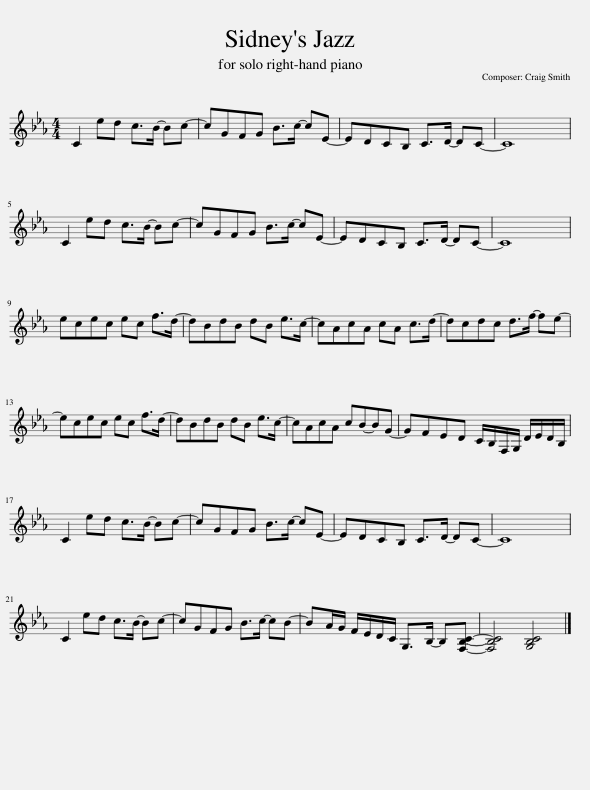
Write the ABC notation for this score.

X:1
L:1/8
M:4/4
I:linebreak $
K:Eb
V:1 treble
V:1
 C2 ed c>B- Bc- | cGFG B>c- cE- | EDCB, C>D- DC- | C8 |$ C2 ed c>B- Bc- | %5
 cGFG B>c- cE- | EDCB, C>D- DC- | C8 |$ ecec ec f>d- | dBdB dB e>c- | %10
 cAcA cA c>d- | dcdc d>f- fe- |$ ecec ec f>d- | dBdB dB e>c- | cAcA cB-BG- | %15
 GFED C/B,/F,/G,/ D/E/D/B,/ |$ C2 ed c>B- Bc- | cGFG B>c- cE- | EDCB, C>D- DC- | C8 |$ %20
 C2 ed c>B- Bc- | cGFG B>c- cB- | BA/G/ F/E/D/C/ G,>B,- B,[F,B,C]- | [F,B,C]4 [G,B,C]4 |] %24
